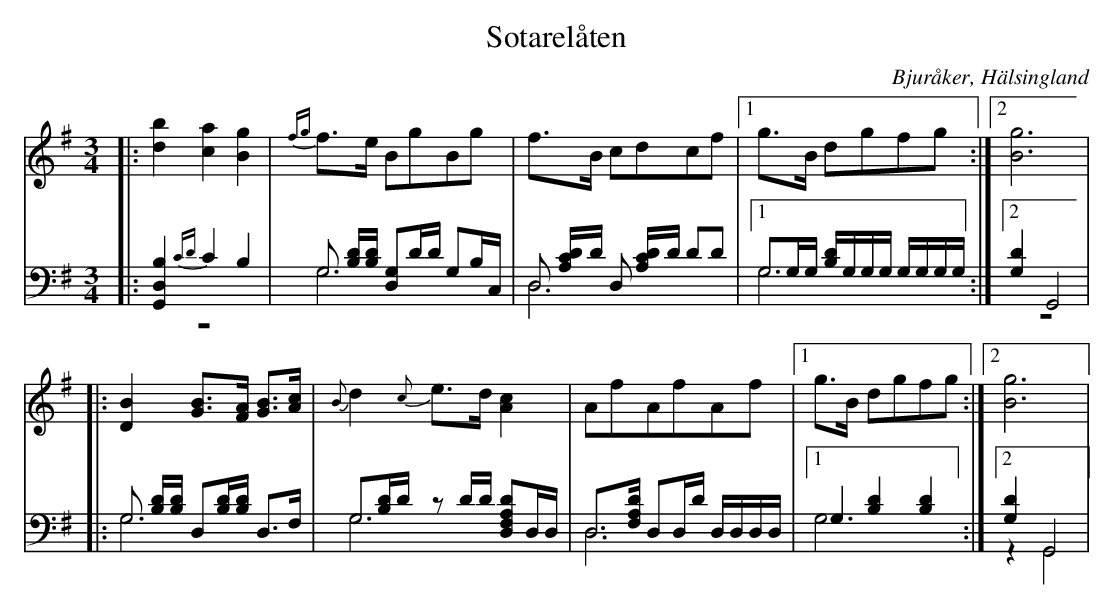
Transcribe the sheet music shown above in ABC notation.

X:1
T: Sotarelåten
O: Bjuråker, Hälsingland
M: 3/4
L: 1/8
K: G
V:1
V:2
V:3 merge
V:1
|:[d2b2] [c2a2] [B2g2]|{fg}f>e BgBg|f>B cdcf |1g>B dgfg :|2 [B6g6]|
|:[D2B2] [GB]>[FA] [GB]>[Ac]|{B}d2 {c}e>d [A2c2]|AfAfAf |1g>B dgfg :|2 [B6g6]|
V:2 clef=bass
|:[G,,2 D,2B,2] {CD}C2 B,2|G, [B,/ D/][B,/ D/] [G,D,]D/D/ G,B,/C,/|D, [A,/ C/ D/]D/ D, [A,/ C/ D/]D/ DD|1G,G,/G,/ [B, D]/G,/G,/G,/ /G,/G,/G,/G,/:|2 [G,2D2] G,,4|
|:G, [B,/ D/][B,/ D/] D,[B,/ D/][B,/ D/] D,>F,|G,[B,/ D/]D/ zD/D/ [D, F,A,D]D,/D,/|D,>[F, A, D] D,D,/D/ D,/D,/D,/D,/|1 G,2 [B,2 D2] [B,2 D2] :|2 [G,2D2] G,,4|
V:3 clef=bass
|:z6|G,6|D,6|1G,6:|2 z6|
|:G,6|G,6|D,6|1 G,6 :|2 z2 G,,4|
